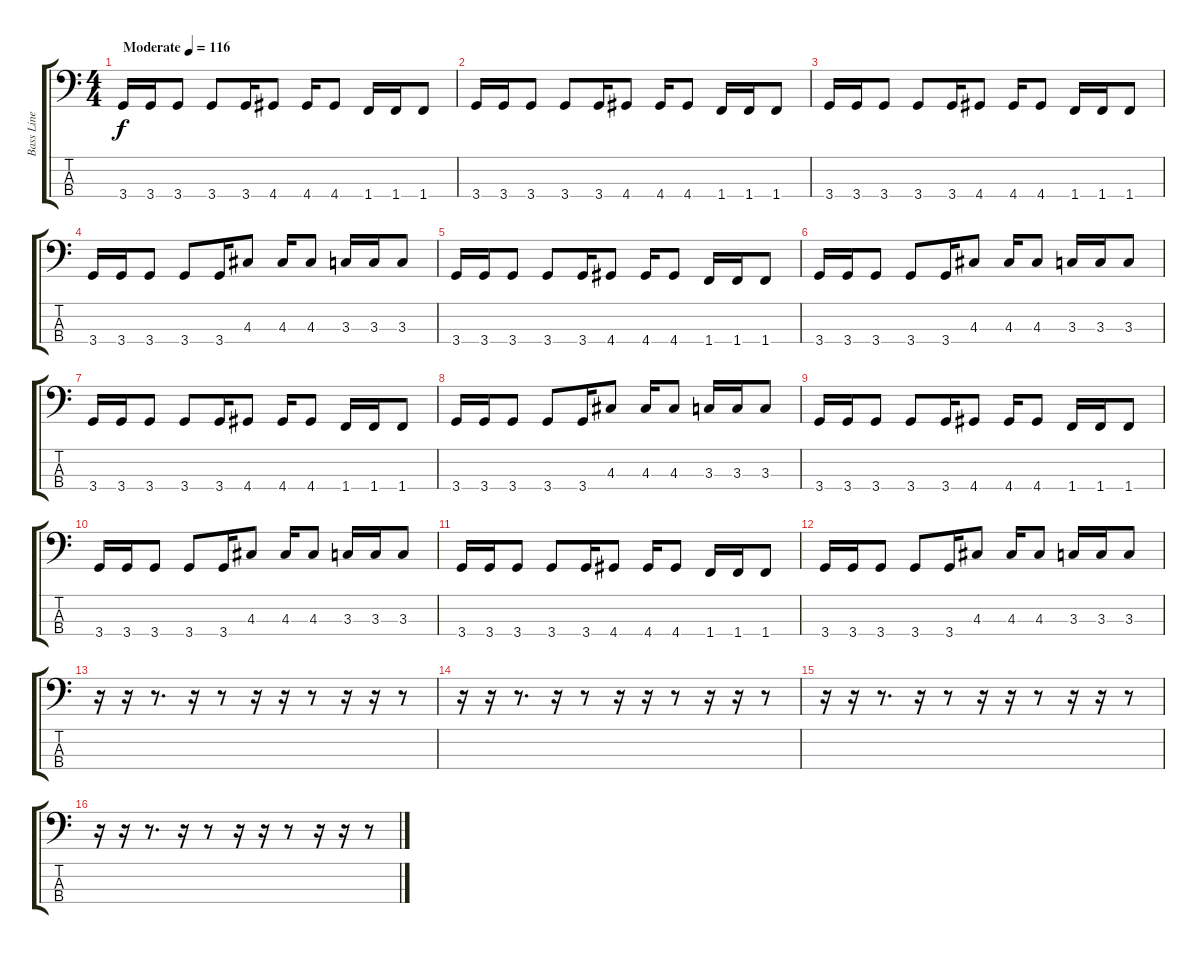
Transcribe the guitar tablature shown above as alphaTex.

\track ("Bass Line" "Bass Line") {instrument electricbassfinger}
\staff {score tabs}
\tuning (G2 D2 A1 E1) {hide}
\ts (4 4)
\tempo (116 "Moderate")
\clef f4
\ks c
3.4.16{dy f instrument electricbassfinger} 3.4.16 3.4.8 3.4.8 3.4.16 4.4.8 4.4.16 4.4.8 1.4.16 1.4.16 1.4.8 |
3.4.16 3.4.16 3.4.8 3.4.8 3.4.16 4.4.8 4.4.16 4.4.8 1.4.16 1.4.16 1.4.8 |
3.4.16 3.4.16 3.4.8 3.4.8 3.4.16 4.4.8 4.4.16 4.4.8 1.4.16 1.4.16 1.4.8 |
3.4.16 3.4.16 3.4.8 3.4.8 3.4.16 4.3.8 4.3.16 4.3.8 3.3.16 3.3.16 3.3.8 |
3.4.16 3.4.16 3.4.8 3.4.8 3.4.16 4.4.8 4.4.16 4.4.8 1.4.16 1.4.16 1.4.8 |
3.4.16 3.4.16 3.4.8 3.4.8 3.4.16 4.3.8 4.3.16 4.3.8 3.3.16 3.3.16 3.3.8 |
3.4.16 3.4.16 3.4.8 3.4.8 3.4.16 4.4.8 4.4.16 4.4.8 1.4.16 1.4.16 1.4.8 |
3.4.16 3.4.16 3.4.8 3.4.8 3.4.16 4.3.8 4.3.16 4.3.8 3.3.16 3.3.16 3.3.8 |
3.4.16 3.4.16 3.4.8 3.4.8 3.4.16 4.4.8 4.4.16 4.4.8 1.4.16 1.4.16 1.4.8 |
3.4.16 3.4.16 3.4.8 3.4.8 3.4.16 4.3.8 4.3.16 4.3.8 3.3.16 3.3.16 3.3.8 |
3.4.16 3.4.16 3.4.8 3.4.8 3.4.16 4.4.8 4.4.16 4.4.8 1.4.16 1.4.16 1.4.8 |
3.4.16 3.4.16 3.4.8 3.4.8 3.4.16 4.3.8 4.3.16 4.3.8 3.3.16 3.3.16 3.3.8 |
r.16 r.16 r.8{d} r.16 r.8 r.16 r.16 r.8 r.16 r.16 r.8 |
r.16 r.16 r.8{d} r.16 r.8 r.16 r.16 r.8 r.16 r.16 r.8 |
r.16 r.16 r.8{d} r.16 r.8 r.16 r.16 r.8 r.16 r.16 r.8 |
r.16 r.16 r.8{d} r.16 r.8 r.16 r.16 r.8 r.16 r.16 r.8
